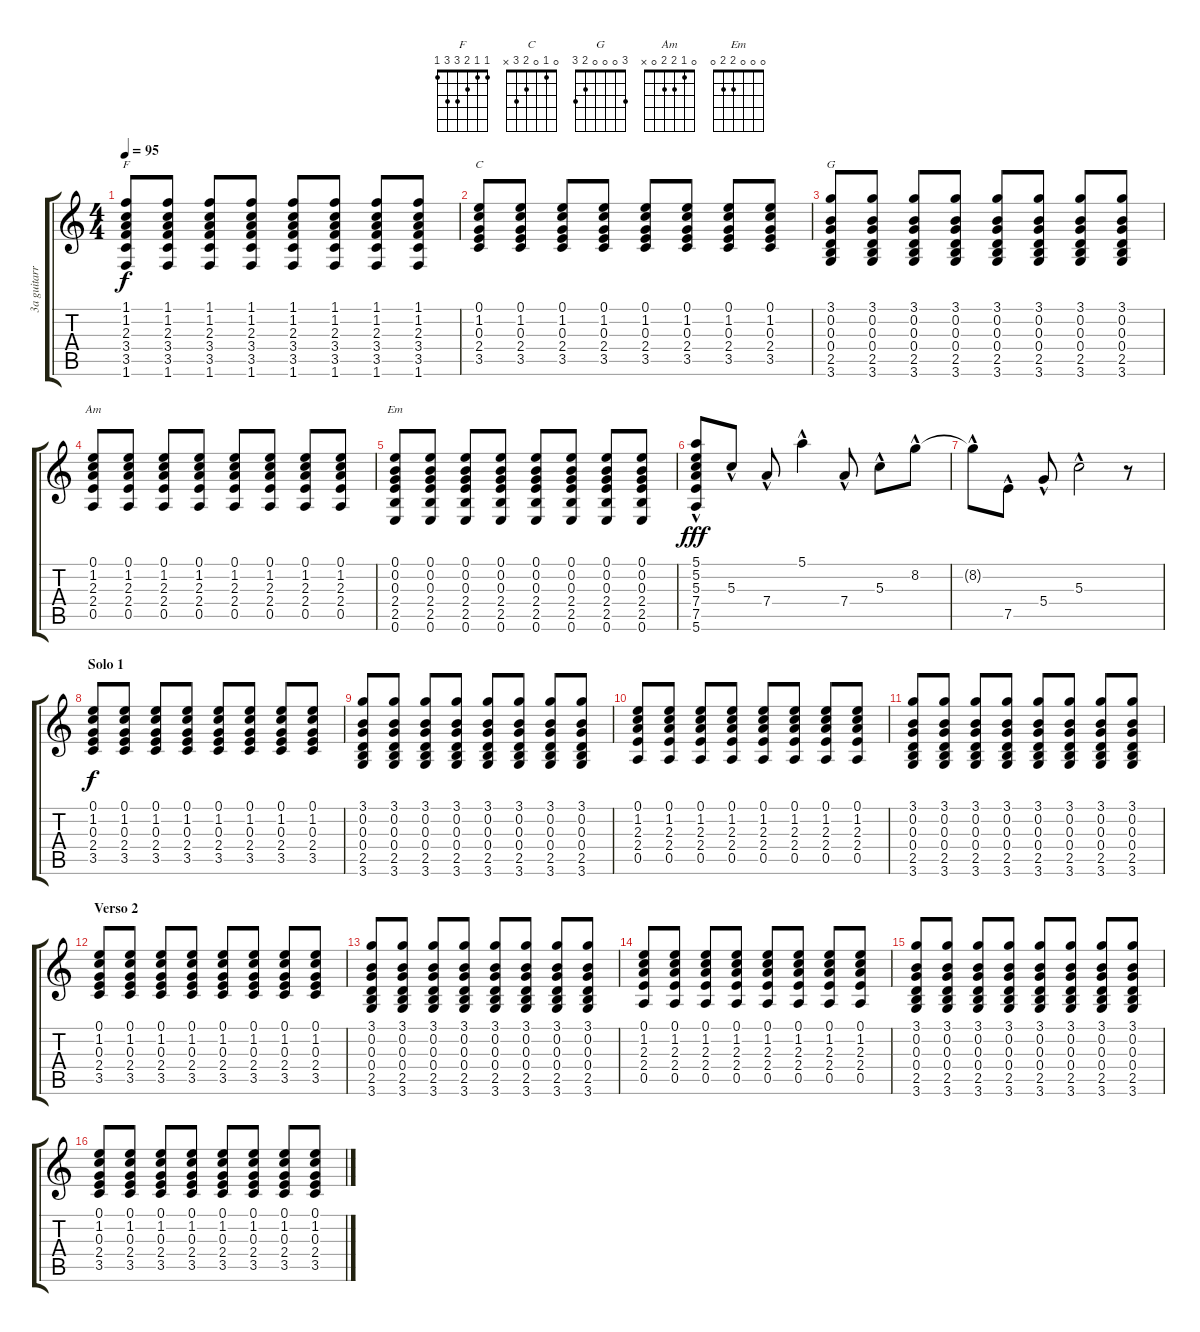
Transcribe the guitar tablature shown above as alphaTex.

\track ("3a guitarra" "3a guitarr") {instrument acousticguitarsteel}
\staff {score tabs}
\tuning (E4 B3 G3 D3 A2 E2) {hide}
\chord ("F" 1 1 2 3 3 1)
\chord ("C" 0 1 0 2 3 x)
\chord ("G" 3 0 0 0 2 3)
\chord ("Am" 0 1 2 2 0 x)
\chord ("Em" 0 0 0 2 2 0)
\ts (4 4)
\tempo 95
\clef g2
\ks c
(1.1 1.2 2.3 3.4 3.5 1.6).8{ch "F" dy f} (1.1 1.2 2.3 3.4 3.5 1.6).8 (1.1 1.2 2.3 3.4 3.5 1.6).8 (1.1 1.2 2.3 3.4 3.5 1.6).8 (1.1 1.2 2.3 3.4 3.5 1.6).8 (1.1 1.2 2.3 3.4 3.5 1.6).8 (1.1 1.2 2.3 3.4 3.5 1.6).8 (1.1 1.2 2.3 3.4 3.5 1.6).8 |
(0.1 1.2 0.3 2.4 3.5).8{ch "C"} (0.1 1.2 0.3 2.4 3.5).8 (0.1 1.2 0.3 2.4 3.5).8 (0.1 1.2 0.3 2.4 3.5).8 (0.1 1.2 0.3 2.4 3.5).8 (0.1 1.2 0.3 2.4 3.5).8 (0.1 1.2 0.3 2.4 3.5).8 (0.1 1.2 0.3 2.4 3.5).8 |
(3.1 0.2 0.3 0.4 2.5 3.6).8{ch "G"} (3.1 0.2 0.3 0.4 2.5 3.6).8 (3.1 0.2 0.3 0.4 2.5 3.6).8 (3.1 0.2 0.3 0.4 2.5 3.6).8 (3.1 0.2 0.3 0.4 2.5 3.6).8 (3.1 0.2 0.3 0.4 2.5 3.6).8 (3.1 0.2 0.3 0.4 2.5 3.6).8 (3.1 0.2 0.3 0.4 2.5 3.6).8 |
(0.1 1.2 2.3 2.4 0.5).8{ch "Am"} (0.1 1.2 2.3 2.4 0.5).8 (0.1 1.2 2.3 2.4 0.5).8 (0.1 1.2 2.3 2.4 0.5).8 (0.1 1.2 2.3 2.4 0.5).8 (0.1 1.2 2.3 2.4 0.5).8 (0.1 1.2 2.3 2.4 0.5).8 (0.1 1.2 2.3 2.4 0.5).8 |
(0.1 0.2 0.3 2.4 2.5 0.6).8{ch "Em"} (0.1 0.2 0.3 2.4 2.5 0.6).8 (0.1 0.2 0.3 2.4 2.5 0.6).8 (0.1 0.2 0.3 2.4 2.5 0.6).8 (0.1 0.2 0.3 2.4 2.5 0.6).8 (0.1 0.2 0.3 2.4 2.5 0.6).8 (0.1 0.2 0.3 2.4 2.5 0.6).8 (0.1 0.2 0.3 2.4 2.5 0.6).8 |
(5.1{hac} 5.2{hac} 5.3{hac} 7.4{hac} 7.5{hac} 5.6{hac}).8{dy fff} 5.3{hac}.8 7.4{hac}.8 5.1{hac}.4 7.4{hac}.8 5.3{hac}.8 8.2{hac}.8 |
8.2{hac t}.8 7.5{hac}.8 5.4{hac}.8 5.3{hac}.2 r.8 |
\section ("" "Solo 1")
(0.1 1.2 0.3 2.4 3.5).8{dy f} (0.1 1.2 0.3 2.4 3.5).8 (0.1 1.2 0.3 2.4 3.5).8 (0.1 1.2 0.3 2.4 3.5).8 (0.1 1.2 0.3 2.4 3.5).8 (0.1 1.2 0.3 2.4 3.5).8 (0.1 1.2 0.3 2.4 3.5).8 (0.1 1.2 0.3 2.4 3.5).8 |
(3.1 0.2 0.3 0.4 2.5 3.6).8 (3.1 0.2 0.3 0.4 2.5 3.6).8 (3.1 0.2 0.3 0.4 2.5 3.6).8 (3.1 0.2 0.3 0.4 2.5 3.6).8 (3.1 0.2 0.3 0.4 2.5 3.6).8 (3.1 0.2 0.3 0.4 2.5 3.6).8 (3.1 0.2 0.3 0.4 2.5 3.6).8 (3.1 0.2 0.3 0.4 2.5 3.6).8 |
(0.1 1.2 2.3 2.4 0.5).8 (0.1 1.2 2.3 2.4 0.5).8 (0.1 1.2 2.3 2.4 0.5).8 (0.1 1.2 2.3 2.4 0.5).8 (0.1 1.2 2.3 2.4 0.5).8 (0.1 1.2 2.3 2.4 0.5).8 (0.1 1.2 2.3 2.4 0.5).8 (0.1 1.2 2.3 2.4 0.5).8 |
(3.1 0.2 0.3 0.4 2.5 3.6).8 (3.1 0.2 0.3 0.4 2.5 3.6).8 (3.1 0.2 0.3 0.4 2.5 3.6).8 (3.1 0.2 0.3 0.4 2.5 3.6).8 (3.1 0.2 0.3 0.4 2.5 3.6).8 (3.1 0.2 0.3 0.4 2.5 3.6).8 (3.1 0.2 0.3 0.4 2.5 3.6).8 (3.1 0.2 0.3 0.4 2.5 3.6).8 |
\section ("" "Verso 2")
(0.1 1.2 0.3 2.4 3.5).8 (0.1 1.2 0.3 2.4 3.5).8 (0.1 1.2 0.3 2.4 3.5).8 (0.1 1.2 0.3 2.4 3.5).8 (0.1 1.2 0.3 2.4 3.5).8 (0.1 1.2 0.3 2.4 3.5).8 (0.1 1.2 0.3 2.4 3.5).8 (0.1 1.2 0.3 2.4 3.5).8 |
(3.1 0.2 0.3 0.4 2.5 3.6).8 (3.1 0.2 0.3 0.4 2.5 3.6).8 (3.1 0.2 0.3 0.4 2.5 3.6).8 (3.1 0.2 0.3 0.4 2.5 3.6).8 (3.1 0.2 0.3 0.4 2.5 3.6).8 (3.1 0.2 0.3 0.4 2.5 3.6).8 (3.1 0.2 0.3 0.4 2.5 3.6).8 (3.1 0.2 0.3 0.4 2.5 3.6).8 |
(0.1 1.2 2.3 2.4 0.5).8 (0.1 1.2 2.3 2.4 0.5).8 (0.1 1.2 2.3 2.4 0.5).8 (0.1 1.2 2.3 2.4 0.5).8 (0.1 1.2 2.3 2.4 0.5).8 (0.1 1.2 2.3 2.4 0.5).8 (0.1 1.2 2.3 2.4 0.5).8 (0.1 1.2 2.3 2.4 0.5).8 |
(3.1 0.2 0.3 0.4 2.5 3.6).8 (3.1 0.2 0.3 0.4 2.5 3.6).8 (3.1 0.2 0.3 0.4 2.5 3.6).8 (3.1 0.2 0.3 0.4 2.5 3.6).8 (3.1 0.2 0.3 0.4 2.5 3.6).8 (3.1 0.2 0.3 0.4 2.5 3.6).8 (3.1 0.2 0.3 0.4 2.5 3.6).8 (3.1 0.2 0.3 0.4 2.5 3.6).8 |
(0.1 1.2 0.3 2.4 3.5).8 (0.1 1.2 0.3 2.4 3.5).8 (0.1 1.2 0.3 2.4 3.5).8 (0.1 1.2 0.3 2.4 3.5).8 (0.1 1.2 0.3 2.4 3.5).8 (0.1 1.2 0.3 2.4 3.5).8 (0.1 1.2 0.3 2.4 3.5).8 (0.1 1.2 0.3 2.4 3.5).8
